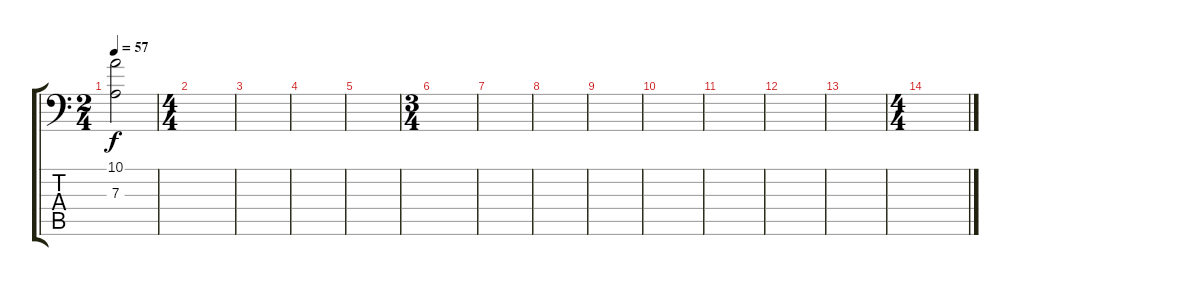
\track "" {instrument stringensemble2}
\staff {score tabs}
\tuning (B3 Gb3 D3 A2 E2 A1) {hide}
\ts (2 4)
\tempo 57
\clef f4
\ks c
(10.1{t} 7.3{t}).2{dy f} |
\ts (4 4)
|
|
|
|
\ts (3 4)
|
|
|
|
|
|
|
|
\ts (4 4)
